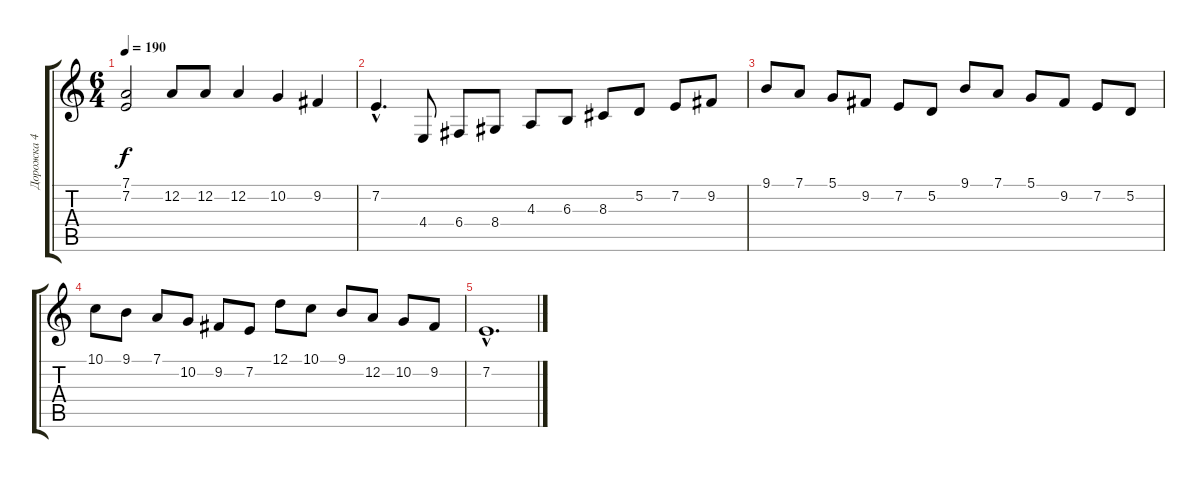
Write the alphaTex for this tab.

\track ("Дорожка 4" "Дорожка 4") {instrument choiraahs}
\staff {score tabs}
\tuning (D4 A3 F3 C3 G2 D2) {hide}
\ts (6 4)
\tempo 190
\clef g2
\ks c
(7.1 7.2).2{dy f} 12.2.8 12.2.8 12.2.4 10.2.4 9.2.4 |
7.2{hac}.4{d} 4.4.8 6.4.8 8.4.8 4.3.8 6.3.8 8.3.8 5.2.8 7.2.8 9.2.8 |
9.1.8 7.1.8 5.1.8 9.2.8 7.2.8 5.2.8 9.1.8 7.1.8 5.1.8 9.2.8 7.2.8 5.2.8 |
10.1.8 9.1.8 7.1.8 10.2.8 9.2.8 7.2.8 12.1.8 10.1.8 9.1.8 12.2.8 10.2.8 9.2.8 |
7.2{hac}.1{d}
